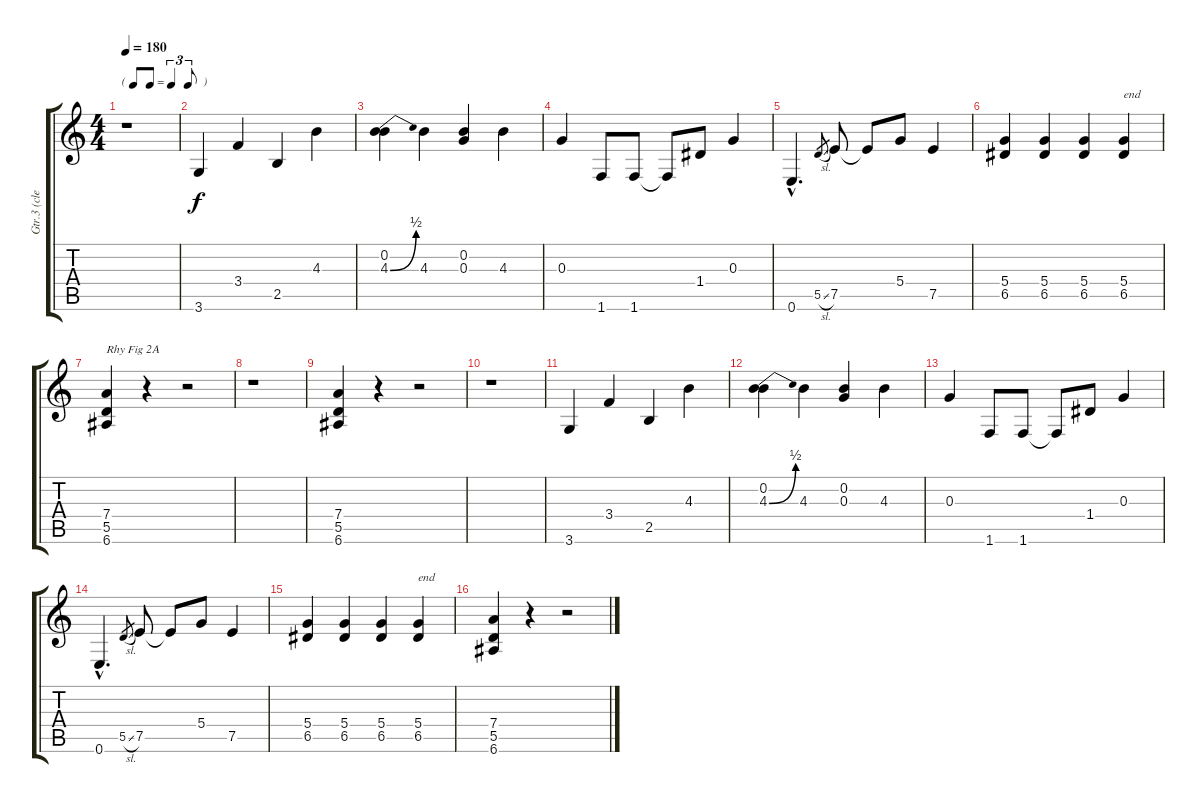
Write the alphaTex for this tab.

\track ("Gtr.3 (clean)" "Gtr.3 (cle") {instrument electricguitarjazz}
\staff {score tabs}
\tuning (E4 B3 G3 D3 A2 E2) {hide}
\ts (4 4)
\tf triplet8th
\tempo 180
\clef g2
\ks c
r.1{dy f} |
3.6.4 3.4.4 2.5.4 4.3.4 |
(0.2 4.3{be (bend 0 0 60 2)}).4 4.3.4 (0.2 0.3).4 4.3.4 |
0.3.4 1.6.8 1.6.8 1.6{t}.8 1.4.8 0.3.4 |
0.6{hac}.4{d} 5.5{sl}.8{gr} 7.5.8 7.5{t}.8 5.4.8 7.5.4 |
(5.4 6.5).4 (5.4 6.5).4 (5.4 6.5).4 (5.4 6.5).4{txt "end"} |
(7.4 5.5 6.6).4{txt "Rhy Fig 2A"} r.4 r.2 |
r.1 |
(7.4 5.5 6.6).4 r.4 r.2 |
r.1 |
3.6.4 3.4.4 2.5.4 4.3.4 |
(0.2 4.3{be (bend 0 0 60 2)}).4 4.3.4 (0.2 0.3).4 4.3.4 |
0.3.4 1.6.8 1.6.8 1.6{t}.8 1.4.8 0.3.4 |
0.6{hac}.4{d} 5.5{sl}.8{gr} 7.5.8 7.5{t}.8 5.4.8 7.5.4 |
(5.4 6.5).4 (5.4 6.5).4 (5.4 6.5).4 (5.4 6.5).4{txt "end"} |
(7.4 5.5 6.6).4 r.4 r.2
